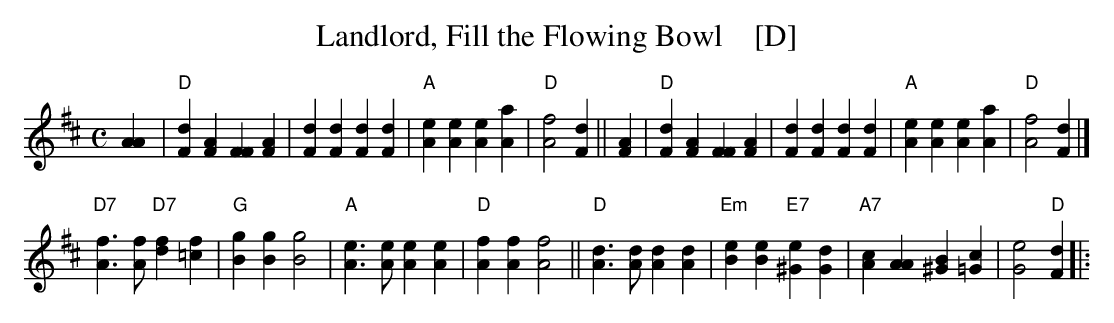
X:1
T: Landlord, Fill the Flowing Bowl    [D]
M: C
L: 1/4
K: D
[AA] |\
"D"[dF][AF] [FF][AF] | [dF][dF] [dF][dF] | "A"[eA][eA] [eA][aA] | "D"[f2A2] [dF] ||\
[AF] | "D"[dF][AF] [FF][AF] | [dF][dF] [dF][dF] | "A"[eA][eA] [eA][aA] | "D"[f2A2] [dF] |]
"D7"[fA]>[fA] "D7"[fd][f=c] | "G"[gB][gB] [g2B2] | "A"[eA]>[eA] [eA][eA] | "D"[fA][fA] [f2A2] ||\
"D"[dA]>[dA] [dA][dA] | "Em"[eB][eB] "E7"[e^G][dG] | "A7"[cA][AA] [B^G][c=G] | [e2G2] "D"[dF] |:
